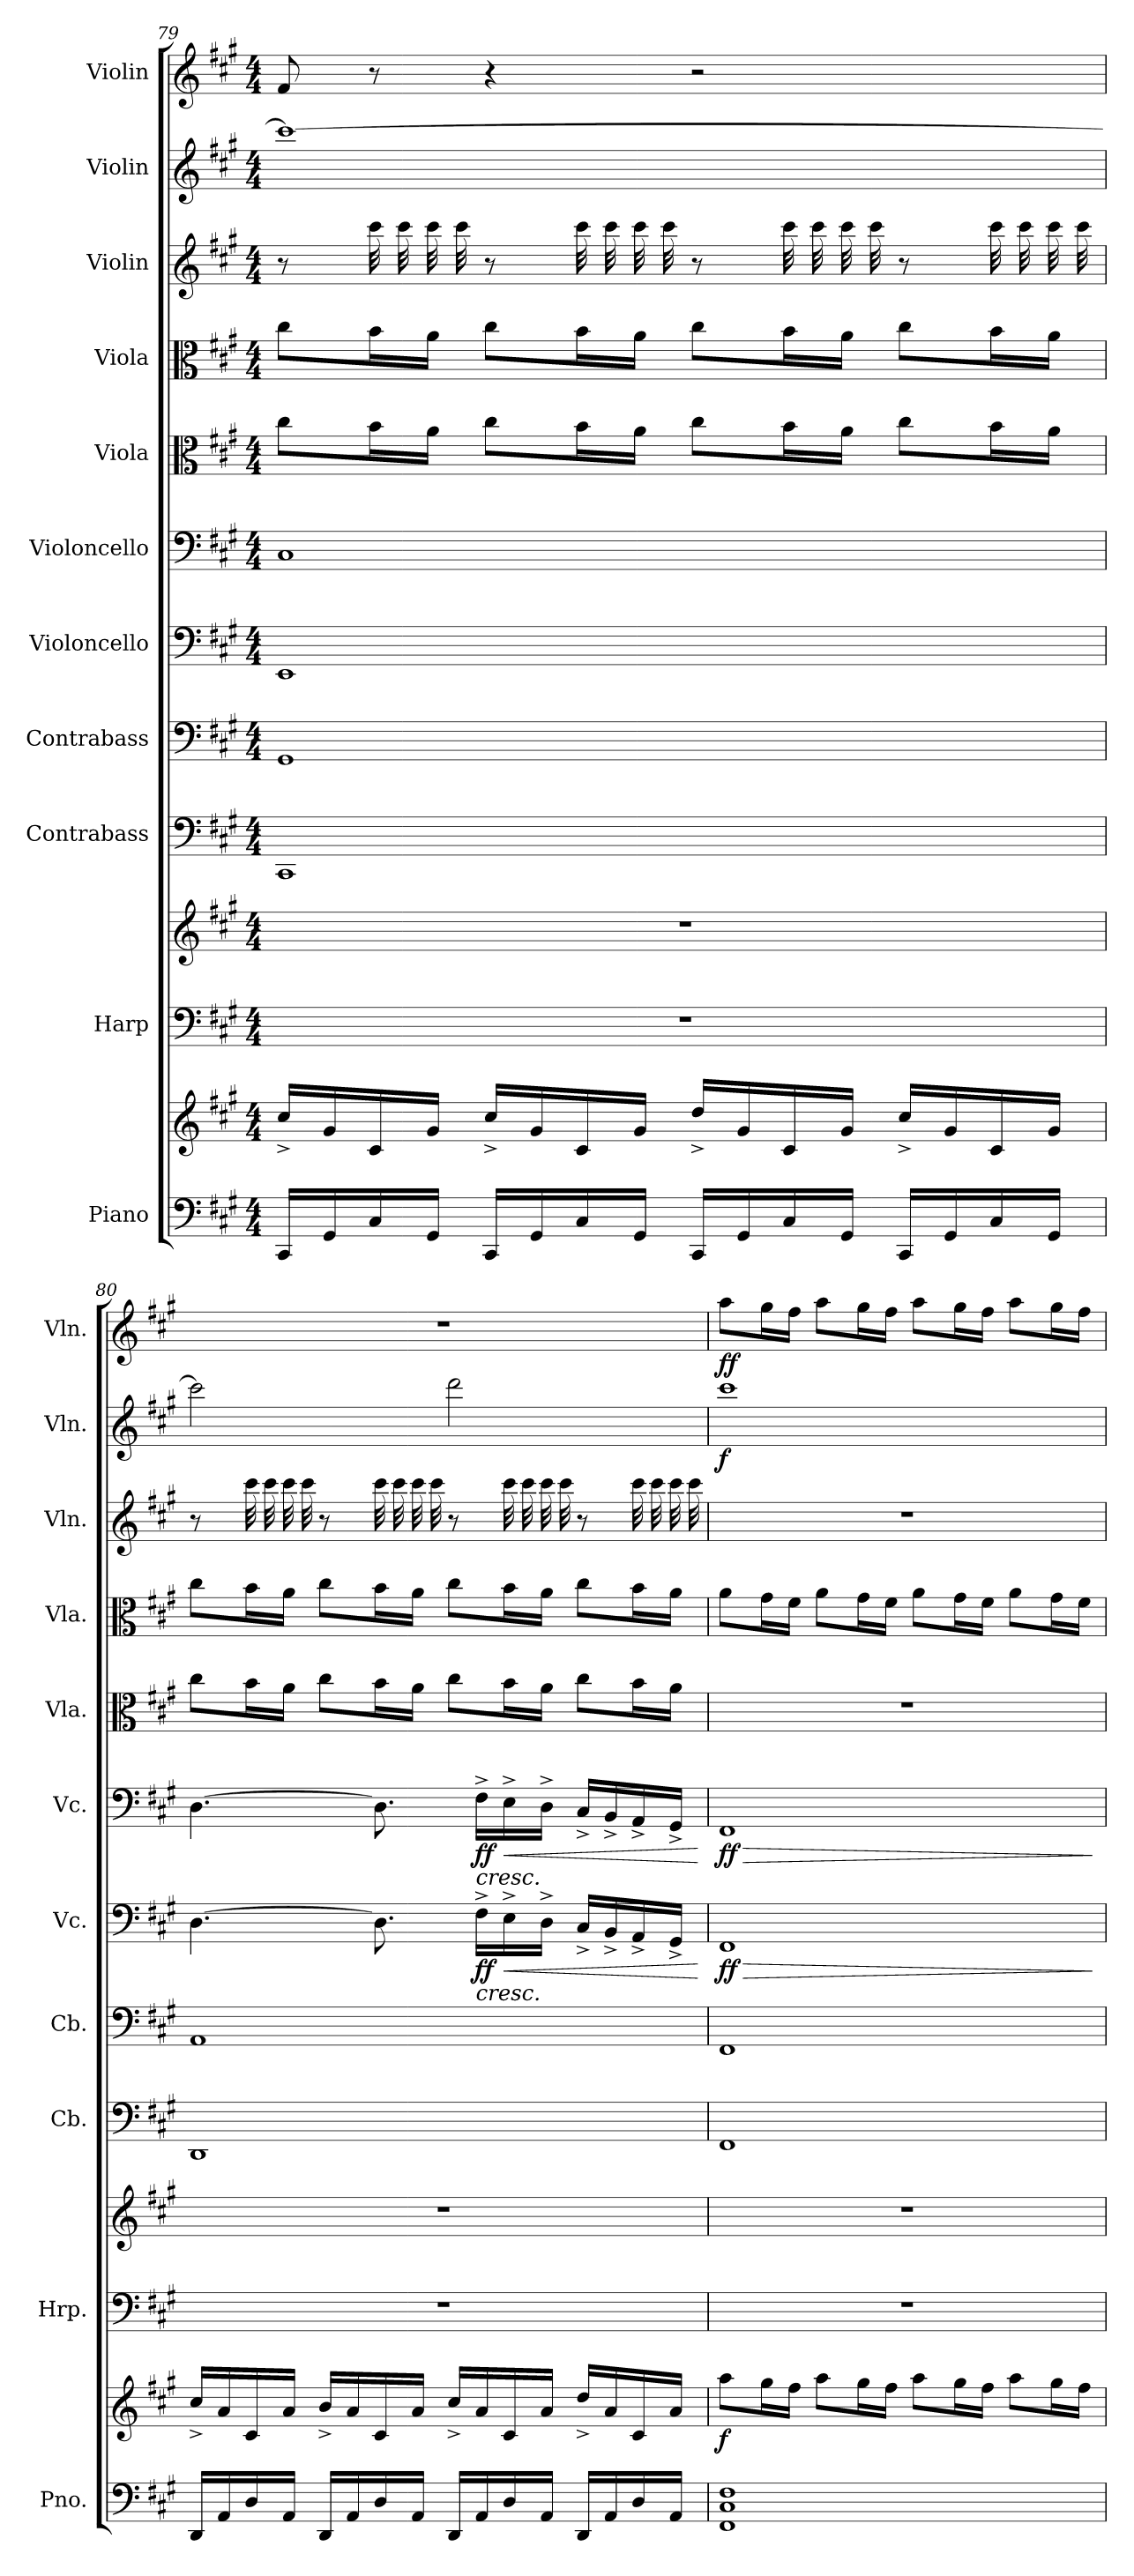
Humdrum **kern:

**kern	**kern	**dynam	**kern	**kern	**kern	**kern	**kern	**dynam	**kern	**dynam	**kern	**kern	**kern	**kern	**dynam	**kern	**dynam
*part11	*part11	*part11	*part10	*part10	*part9	*part8	*part7	*part7	*part6	*part6	*part5	*part4	*part3	*part2	*part2	*part1	*part1
*staff13	*staff12	*staff12/13	*staff11	*staff10	*staff9	*staff8	*staff7	*staff7	*staff6	*staff6	*staff5	*staff4	*staff3	*staff2	*staff2	*staff1	*staff1
*I"Piano	*	*	*I"Harp	*	*I"Contrabass	*I"Contrabass	*I"Violoncello	*	*I"Violoncello	*	*I"Viola	*I"Viola	*I"Violin	*I"Violin	*	*I"Violin	*
*I'Pno.	*	*	*I'Hrp.	*	*I'Cb.	*I'Cb.	*I'Vc.	*	*I'Vc.	*	*I'Vla.	*I'Vla.	*I'Vln.	*I'Vln.	*	*I'Vln.	*
*clefF4	*clefG2	*	*clefF4	*clefG2	*clefF4	*clefF4	*clefF4	*	*clefF4	*	*clefC3	*clefC3	*clefG2	*clefG2	*	*clefG2	*
*	*	*	*	*	*ITrd7c12	*ITrd7c12	*	*	*	*	*	*	*	*	*	*	*
*k[f#c#g#]	*k[f#c#g#]	*	*k[f#c#g#]	*k[f#c#g#]	*k[f#c#g#]	*k[f#c#g#]	*k[f#c#g#]	*	*k[f#c#g#]	*	*k[f#c#g#]	*k[f#c#g#]	*k[f#c#g#]	*k[f#c#g#]	*	*k[f#c#g#]	*
*M4/4	*M4/4	*	*M4/4	*M4/4	*M4/4	*M4/4	*M4/4	*	*M4/4	*	*M4/4	*M4/4	*M4/4	*M4/4	*	*M4/4	*
=79	=79	=79	=79	=79	=79	=79	=79	=79	=79	=79	=79	=79	=79	=79	=79	=79	=79
16CC#/LL	16cc#^/LL	.	1r	1r	1CCC#	1GGG#	1EE	.	1C#	.	8cc#\L	8cc#\L	8r	1ccc#_	.	8f#/	.
16GG#/	16g#/	.	.	.	.	.	.	.	.	.	.	.	.	.	.	.	.
*	*	*	*	*	*	*	*	*	*	*	*	*	*tremolo	*	*	*	*
16C#/	16c#/	.	.	.	.	.	.	.	.	.	16b\L	16b\L	32ccc#\	.	.	8r	.
.	.	.	.	.	.	.	.	.	.	.	.	.	32ccc#\	.	.	.	.
16GG#/JJ	16g#/JJ	.	.	.	.	.	.	.	.	.	16a\JJ	16a\JJ	32ccc#\	.	.	.	.
.	.	.	.	.	.	.	.	.	.	.	.	.	32ccc#\	.	.	.	.
16CC#/LL	16cc#^/LL	.	.	.	.	.	.	.	.	.	8cc#\L	8cc#\L	8r	.	.	4r	.
16GG#/	16g#/	.	.	.	.	.	.	.	.	.	.	.	.	.	.	.	.
16C#/	16c#/	.	.	.	.	.	.	.	.	.	16b\L	16b\L	32ccc#\	.	.	.	.
.	.	.	.	.	.	.	.	.	.	.	.	.	32ccc#\	.	.	.	.
16GG#/JJ	16g#/JJ	.	.	.	.	.	.	.	.	.	16a\JJ	16a\JJ	32ccc#\	.	.	.	.
.	.	.	.	.	.	.	.	.	.	.	.	.	32ccc#\	.	.	.	.
16CC#/LL	16dd^/LL	.	.	.	.	.	.	.	.	.	8cc#\L	8cc#\L	8r	.	.	2r	.
16GG#/	16g#/	.	.	.	.	.	.	.	.	.	.	.	.	.	.	.	.
16C#/	16c#/	.	.	.	.	.	.	.	.	.	16b\L	16b\L	32ccc#\	.	.	.	.
.	.	.	.	.	.	.	.	.	.	.	.	.	32ccc#\	.	.	.	.
16GG#/JJ	16g#/JJ	.	.	.	.	.	.	.	.	.	16a\JJ	16a\JJ	32ccc#\	.	.	.	.
.	.	.	.	.	.	.	.	.	.	.	.	.	32ccc#\	.	.	.	.
16CC#/LL	16cc#^/LL	.	.	.	.	.	.	.	.	.	8cc#\L	8cc#\L	8r	.	.	.	.
16GG#/	16g#/	.	.	.	.	.	.	.	.	.	.	.	.	.	.	.	.
16C#/	16c#/	.	.	.	.	.	.	.	.	.	16b\L	16b\L	32ccc#\	.	.	.	.
.	.	.	.	.	.	.	.	.	.	.	.	.	32ccc#\	.	.	.	.
16GG#/JJ	16g#/JJ	.	.	.	.	.	.	.	.	.	16a\JJ	16a\JJ	32ccc#\	.	.	.	.
.	.	.	.	.	.	.	.	.	.	.	.	.	32ccc#\	.	.	.	.
!!LO:PB:g=z
=80	=80	=80	=80	=80	=80	=80	=80	=80	=80	=80	=80	=80	=80	=80	=80	=80	=80
16DD/LL	16cc#^/LL	.	1r	1r	1DDD	1AAA	[4.D\	.	[4.D\	.	8cc#\L	8cc#\L	8r	2ccc#\]	.	1r	.
16AA/	16a/	.	.	.	.	.	.	.	.	.	.	.	.	.	.	.	.
16D/	16c#/	.	.	.	.	.	.	.	.	.	16b\L	16b\L	32ccc#\	.	.	.	.
.	.	.	.	.	.	.	.	.	.	.	.	.	32ccc#\	.	.	.	.
16AA/JJ	16a/JJ	.	.	.	.	.	.	.	.	.	16a\JJ	16a\JJ	32ccc#\	.	.	.	.
.	.	.	.	.	.	.	.	.	.	.	.	.	32ccc#\	.	.	.	.
16DD/LL	16b^/LL	.	.	.	.	.	.	.	.	.	8cc#\L	8cc#\L	8r	.	.	.	.
16AA/	16a/	.	.	.	.	.	.	.	.	.	.	.	.	.	.	.	.
16D/	16c#/	.	.	.	.	.	8.D\]	.	8.D\]	.	16b\L	16b\L	32ccc#\	.	.	.	.
.	.	.	.	.	.	.	.	.	.	.	.	.	32ccc#\	.	.	.	.
16AA/JJ	16a/JJ	.	.	.	.	.	.	.	.	.	16a\JJ	16a\JJ	32ccc#\	.	.	.	.
.	.	.	.	.	.	.	.	.	.	.	.	.	32ccc#\	.	.	.	.
16DD/LL	16cc#^/LL	.	.	.	.	.	.	.	.	.	8cc#\L	8cc#\L	8r	2ddd\	.	.	.
!	!	!	!	!	!	!	!	!LO:HP:b	!	!LO:HP:b	!	!	!	!	!	!	!
!	!	!	!	!	!	!	!	!LO:DY:n=1:b	!	!	!	!	!	!	!	!	!
!	!	!	!	!	!	!	!	!LO:DY:n=2:b	!	!LO:DY:n=1:b	!	!	!	!	!	!	!
!	!	!	!	!	!	!	!	!	!	!LO:DY:n=2:b	!	!	!	!	!	!	!
16AA/	16a/	.	.	.	.	.	16F#^\LL	< f f	16F#^\LL	< f f	.	.	.	.	.	.	.
!	!	!	!	!	!	!	!	!LO:HP:b	!	!LO:HP:b	!	!	!	!	!	!	!
16D/	16c#/	.	.	.	.	.	16E^\	<	16E^\	<	16b\L	16b\L	32ccc#\	.	.	.	.
.	.	.	.	.	.	.	.	.	.	.	.	.	32ccc#\	.	.	.	.
16AA/JJ	16a/JJ	.	.	.	.	.	16D^\JJ	.	16D^\JJ	.	16a\JJ	16a\JJ	32ccc#\	.	.	.	.
.	.	.	.	.	.	.	.	.	.	.	.	.	32ccc#\	.	.	.	.
16DD/LL	16dd^/LL	.	.	.	.	.	16C#^/LL	.	16C#^/LL	.	8cc#\L	8cc#\L	8r	.	.	.	.
16AA/	16a/	.	.	.	.	.	16BB^/	.	16BB^/	.	.	.	.	.	.	.	.
16D/	16c#/	.	.	.	.	.	16AA^/	.	16AA^/	.	16b\L	16b\L	32ccc#\	.	.	.	.
.	.	.	.	.	.	.	.	.	.	.	.	.	32ccc#\	.	.	.	.
16AA/JJ	16a/JJ	.	.	.	.	.	16GG#^/JJ	.	16GG#^/JJ	.	16a\JJ	16a\JJ	32ccc#\	.	.	.	.
.	.	.	.	.	.	.	.	.	.	.	.	.	32ccc#\	.	.	.	.
*	*	*	*	*	*	*	*	*	*	*	*	*	*Xtremolo	*	*	*	*
.	.	.	.	.	.	.	.	[ [	.	[ [	.	.	.	.	.	.	.
=81	=81	=81	=81	=81	=81	=81	=81	=81	=81	=81	=81	=81	=81	=81	=81	=81	=81
!	!	!LO:DY:b	!	!	!	!	!	!LO:HP:b	!	!LO:HP:b	!	!	!	!	!	!	!
!	!	!	!	!	!	!	!	!LO:DY:n=1:b	!	!LO:DY:n=1:b	!	!	!	!	!LO:DY:b	!	!LO:DY:b
1FF# 1C# 1F#	8aa\L	f	1r	1r	1FFF#	1FFF#	1FF#	> ff	1FF#	> ff	1r	8a\L	1r	1ccc#	f	8aa\L	ff
.	16gg#\L	.	.	.	.	.	.	.	.	.	.	16g#\L	.	.	.	16gg#\L	.
.	16ff#\JJ	.	.	.	.	.	.	.	.	.	.	16f#\JJ	.	.	.	16ff#\JJ	.
.	8aa\L	.	.	.	.	.	.	.	.	.	.	8a\L	.	.	.	8aa\L	.
.	16gg#\L	.	.	.	.	.	.	.	.	.	.	16g#\L	.	.	.	16gg#\L	.
.	16ff#\JJ	.	.	.	.	.	.	.	.	.	.	16f#\JJ	.	.	.	16ff#\JJ	.
.	8aa\L	.	.	.	.	.	.	.	.	.	.	8a\L	.	.	.	8aa\L	.
.	16gg#\L	.	.	.	.	.	.	.	.	.	.	16g#\L	.	.	.	16gg#\L	.
.	16ff#\JJ	.	.	.	.	.	.	.	.	.	.	16f#\JJ	.	.	.	16ff#\JJ	.
.	8aa\L	.	.	.	.	.	.	.	.	.	.	8a\L	.	.	.	8aa\L	.
.	16gg#\L	.	.	.	.	.	.	.	.	.	.	16g#\L	.	.	.	16gg#\L	.
.	16ff#\JJ	.	.	.	.	.	.	.	.	.	.	16f#\JJ	.	.	.	16ff#\JJ	.
.	.	.	.	.	.	.	.	]	.	]	.	.	.	.	.	.	.
=	=	=	=	=	=	=	=	=	=	=	=	=	=	=	=	=	=
*-	*-	*-	*-	*-	*-	*-	*-	*-	*-	*-	*-	*-	*-	*-	*-	*-	*-
